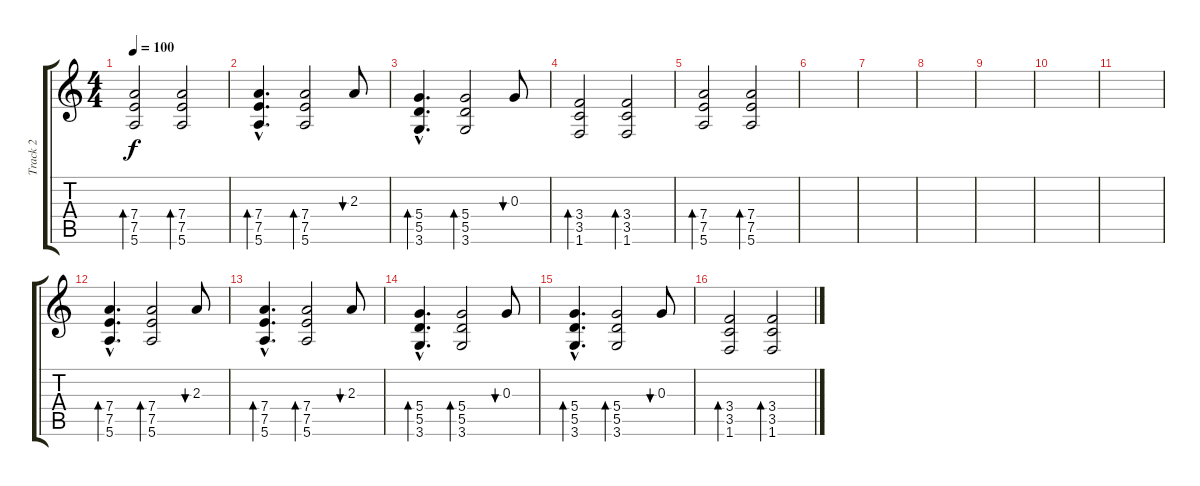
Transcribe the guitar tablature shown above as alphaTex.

\track ("Track 2" "Track 2") {instrument acousticguitarsteel}
\staff {score tabs}
\tuning (E4 B3 G3 D3 A2 E2) {hide}
\ts (4 4)
\tempo 100
\clef g2
\ks c
(7.4 7.5 5.6).2{bd 60 dy f} (7.4 7.5 5.6).2{bd 60} |
(7.4{hac} 7.5{hac} 5.6{hac}).4{d bd 60} (7.4 7.5 5.6).2{bd 60} 2.3.8{bu 60} |
(5.4{hac} 5.5{hac} 3.6{hac}).4{d bd 60} (5.4 5.5 3.6).2{bd 60} 0.3.8{bu 60} |
(3.4 3.5 1.6).2{bd 60} (3.4 3.5 1.6).2{bd 60} |
(7.4 7.5 5.6).2{bd 60} (7.4 7.5 5.6).2{bd 60} |
|
|
|
|
|
|
(7.4{hac} 7.5{hac} 5.6{hac}).4{d bd 60} (7.4 7.5 5.6).2{bd 60} 2.3.8{bu 60} |
(7.4{hac} 7.5{hac} 5.6{hac}).4{d bd 60} (7.4 7.5 5.6).2{bd 60} 2.3.8{bu 60} |
(5.4{hac} 5.5{hac} 3.6{hac}).4{d bd 60} (5.4 5.5 3.6).2{bd 60} 0.3.8{bu 60} |
(5.4{hac} 5.5{hac} 3.6{hac}).4{d bd 60} (5.4 5.5 3.6).2{bd 60} 0.3.8{bu 60} |
(3.4 3.5 1.6).2{bd 60} (3.4 3.5 1.6).2{bd 60}
